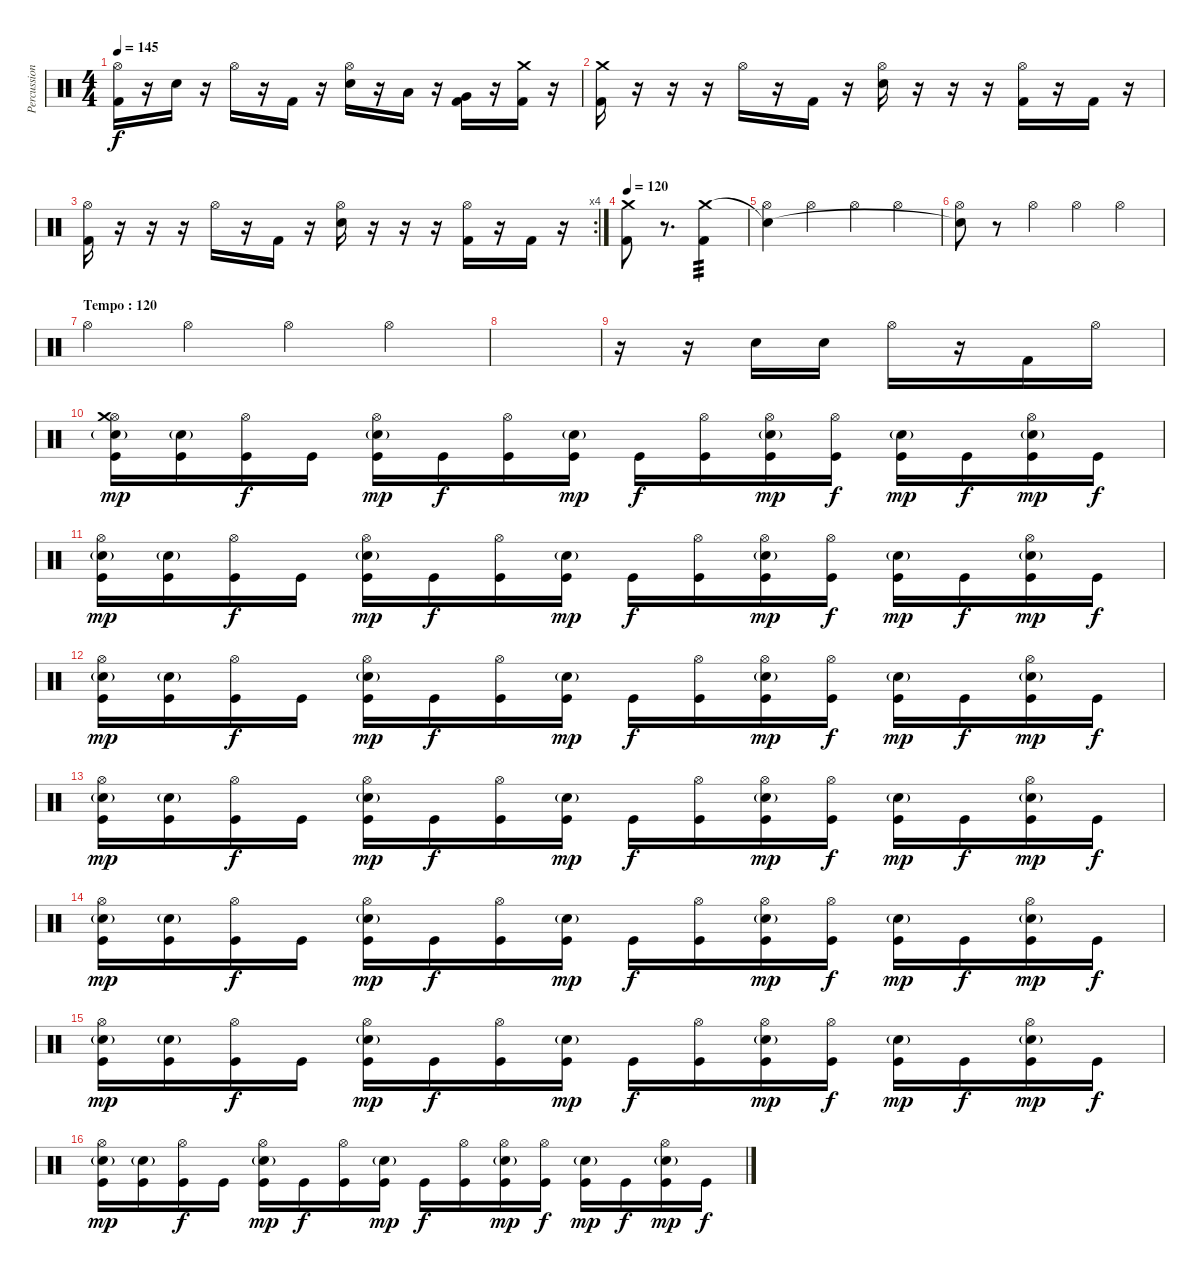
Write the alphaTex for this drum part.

\track ("Percussion" "Percussion") {instrument percussion}
\staff {score}
\articulation defaults
\ts (4 4)
\tempo 145
\clef neutral
\ks c
("Hi-Hat (open)" "Kick (hit) 2").16{dy f} r.16 "Snare (hit) 2".16 r.16 "Hi-Hat (open)".16 r.16 "Kick (hit) 2".16 r.16 ("Hi-Hat (open)" "Snare (hit) 2").16 r.16 "Low Tom (hit)".16 r.16 ("Very Low Tom (hit)" "Kick (hit) 2").16 r.16 ("Crash medium (hit)" "Kick (hit) 2").16 r.16 |
("Crash medium (hit)" "Kick (hit) 2").16 r.16 r.16 r.16 "Hi-Hat (open)".16 r.16 "Kick (hit) 2".16 r.16 ("Hi-Hat (open)" "Snare (hit) 2").16 r.16 r.16 r.16 ("Hi-Hat (open)" "Kick (hit) 2").16 r.16 "Kick (hit) 2".16 r.16 |
\rc 4
("Hi-Hat (open)" "Kick (hit) 2").16 r.16 r.16 r.16 "Hi-Hat (open)".16 r.16 "Kick (hit) 2".16 r.16 ("Hi-Hat (open)" "Snare (hit) 2").16 r.16 r.16 r.16 ("Hi-Hat (open)" "Kick (hit) 2").16 r.16 "Kick (hit) 2".16 r.16 |
\tempo 120
("Kick (hit) 2" "Crash medium (hit)").8 r.8{d} ("Kick (hit) 2" "Crash medium (hit)").4{tp 3 volume 14} |
("Hi-Hat (open)" "Snare (hit)"{t}).4 "Hi-Hat (open)".4 "Hi-Hat (open)".4 "Hi-Hat (open)".4 |
("Hi-Hat (open)" "Snare (hit)"{t}).8 r.8 "Hi-Hat (open)".4 "Hi-Hat (open)".4 "Hi-Hat (open)".4 |
\section ("" "Tempo : 120")
"Hi-Hat (open)".4 "Hi-Hat (open)".4 "Hi-Hat (open)".4 "Hi-Hat (open)".4 |
|
r.16 r.16 "Snare (hit) 2".16 "Snare (hit) 2".16 "Hi-Hat (open)".16 r.16 "Kick (hit) 2".16 "Hi-Hat (open)".16 |
("Snare (hit) 2"{g} "Hi-Hat (open)" "Crash medium (hit)" "Kick (hit)").16{dy mp} ("Snare (hit) 2"{g} "Kick (hit)").16 ("Hi-Hat (open)" "Kick (hit)").16{dy f} "Kick (hit)".16 ("Snare (hit) 2"{g} "Hi-Hat (open)" "Kick (hit)").16{dy mp} "Kick (hit)".16{dy f} ("Hi-Hat (open)" "Kick (hit)").16 ("Snare (hit) 2"{g} "Kick (hit)").16{dy mp} "Kick (hit)".16{dy f} ("Hi-Hat (open)" "Kick (hit)").16 ("Snare (hit) 2"{g} "Hi-Hat (open)" "Kick (hit)").16{dy mp} ("Hi-Hat (open)" "Kick (hit)").16{dy f} ("Snare (hit) 2"{g} "Kick (hit)").16{dy mp} "Kick (hit)".16{dy f} ("Snare (hit) 2"{g} "Hi-Hat (open)" "Kick (hit)").16{dy mp} "Kick (hit)".16{dy f} |
("Snare (hit) 2"{g} "Hi-Hat (open)" "Kick (hit)").16{dy mp} ("Snare (hit) 2"{g} "Kick (hit)").16 ("Hi-Hat (open)" "Kick (hit)").16{dy f} "Kick (hit)".16 ("Snare (hit) 2"{g} "Hi-Hat (open)" "Kick (hit)").16{dy mp} "Kick (hit)".16{dy f} ("Hi-Hat (open)" "Kick (hit)").16 ("Snare (hit) 2"{g} "Kick (hit)").16{dy mp} "Kick (hit)".16{dy f} ("Hi-Hat (open)" "Kick (hit)").16 ("Snare (hit) 2"{g} "Hi-Hat (open)" "Kick (hit)").16{dy mp} ("Hi-Hat (open)" "Kick (hit)").16{dy f} ("Snare (hit) 2"{g} "Kick (hit)").16{dy mp} "Kick (hit)".16{dy f} ("Snare (hit) 2"{g} "Hi-Hat (open)" "Kick (hit)").16{dy mp} "Kick (hit)".16{dy f} |
("Snare (hit) 2"{g} "Hi-Hat (open)" "Kick (hit)").16{dy mp} ("Snare (hit) 2"{g} "Kick (hit)").16 ("Hi-Hat (open)" "Kick (hit)").16{dy f} "Kick (hit)".16 ("Snare (hit) 2"{g} "Hi-Hat (open)" "Kick (hit)").16{dy mp} "Kick (hit)".16{dy f} ("Hi-Hat (open)" "Kick (hit)").16 ("Snare (hit) 2"{g} "Kick (hit)").16{dy mp} "Kick (hit)".16{dy f} ("Hi-Hat (open)" "Kick (hit)").16 ("Snare (hit) 2"{g} "Hi-Hat (open)" "Kick (hit)").16{dy mp} ("Hi-Hat (open)" "Kick (hit)").16{dy f} ("Snare (hit) 2"{g} "Kick (hit)").16{dy mp} "Kick (hit)".16{dy f} ("Snare (hit) 2"{g} "Hi-Hat (open)" "Kick (hit)").16{dy mp} "Kick (hit)".16{dy f} |
("Snare (hit) 2"{g} "Hi-Hat (open)" "Kick (hit)").16{dy mp} ("Snare (hit) 2"{g} "Kick (hit)").16 ("Hi-Hat (open)" "Kick (hit)").16{dy f} "Kick (hit)".16 ("Snare (hit) 2"{g} "Hi-Hat (open)" "Kick (hit)").16{dy mp} "Kick (hit)".16{dy f} ("Hi-Hat (open)" "Kick (hit)").16 ("Snare (hit) 2"{g} "Kick (hit)").16{dy mp} "Kick (hit)".16{dy f} ("Hi-Hat (open)" "Kick (hit)").16 ("Snare (hit) 2"{g} "Hi-Hat (open)" "Kick (hit)").16{dy mp} ("Hi-Hat (open)" "Kick (hit)").16{dy f} ("Snare (hit) 2"{g} "Kick (hit)").16{dy mp} "Kick (hit)".16{dy f} ("Snare (hit) 2"{g} "Hi-Hat (open)" "Kick (hit)").16{dy mp} "Kick (hit)".16{dy f} |
("Snare (hit) 2"{g} "Hi-Hat (open)" "Kick (hit)").16{dy mp} ("Snare (hit) 2"{g} "Kick (hit)").16 ("Hi-Hat (open)" "Kick (hit)").16{dy f} "Kick (hit)".16 ("Snare (hit) 2"{g} "Hi-Hat (open)" "Kick (hit)").16{dy mp} "Kick (hit)".16{dy f} ("Hi-Hat (open)" "Kick (hit)").16 ("Snare (hit) 2"{g} "Kick (hit)").16{dy mp} "Kick (hit)".16{dy f} ("Hi-Hat (open)" "Kick (hit)").16 ("Snare (hit) 2"{g} "Hi-Hat (open)" "Kick (hit)").16{dy mp} ("Hi-Hat (open)" "Kick (hit)").16{dy f} ("Snare (hit) 2"{g} "Kick (hit)").16{dy mp} "Kick (hit)".16{dy f} ("Snare (hit) 2"{g} "Hi-Hat (open)" "Kick (hit)").16{dy mp} "Kick (hit)".16{dy f} |
("Snare (hit) 2"{g} "Hi-Hat (open)" "Kick (hit)").16{dy mp} ("Snare (hit) 2"{g} "Kick (hit)").16 ("Hi-Hat (open)" "Kick (hit)").16{dy f} "Kick (hit)".16 ("Snare (hit) 2"{g} "Hi-Hat (open)" "Kick (hit)").16{dy mp} "Kick (hit)".16{dy f} ("Hi-Hat (open)" "Kick (hit)").16 ("Snare (hit) 2"{g} "Kick (hit)").16{dy mp} "Kick (hit)".16{dy f} ("Hi-Hat (open)" "Kick (hit)").16 ("Snare (hit) 2"{g} "Hi-Hat (open)" "Kick (hit)").16{dy mp} ("Hi-Hat (open)" "Kick (hit)").16{dy f} ("Snare (hit) 2"{g} "Kick (hit)").16{dy mp} "Kick (hit)".16{dy f} ("Snare (hit) 2"{g} "Hi-Hat (open)" "Kick (hit)").16{dy mp} "Kick (hit)".16{dy f} |
("Snare (hit) 2"{g} "Hi-Hat (open)" "Kick (hit)").16{dy mp} ("Snare (hit) 2"{g} "Kick (hit)").16 ("Hi-Hat (open)" "Kick (hit)").16{dy f} "Kick (hit)".16 ("Snare (hit) 2"{g} "Hi-Hat (open)" "Kick (hit)").16{dy mp} "Kick (hit)".16{dy f} ("Hi-Hat (open)" "Kick (hit)").16 ("Snare (hit) 2"{g} "Kick (hit)").16{dy mp} "Kick (hit)".16{dy f} ("Hi-Hat (open)" "Kick (hit)").16 ("Snare (hit) 2"{g} "Hi-Hat (open)" "Kick (hit)").16{dy mp} ("Hi-Hat (open)" "Kick (hit)").16{dy f} ("Snare (hit) 2"{g} "Kick (hit)").16{dy mp} "Kick (hit)".16{dy f} ("Snare (hit) 2"{g} "Hi-Hat (open)" "Kick (hit)").16{dy mp} "Kick (hit)".16{dy f}
